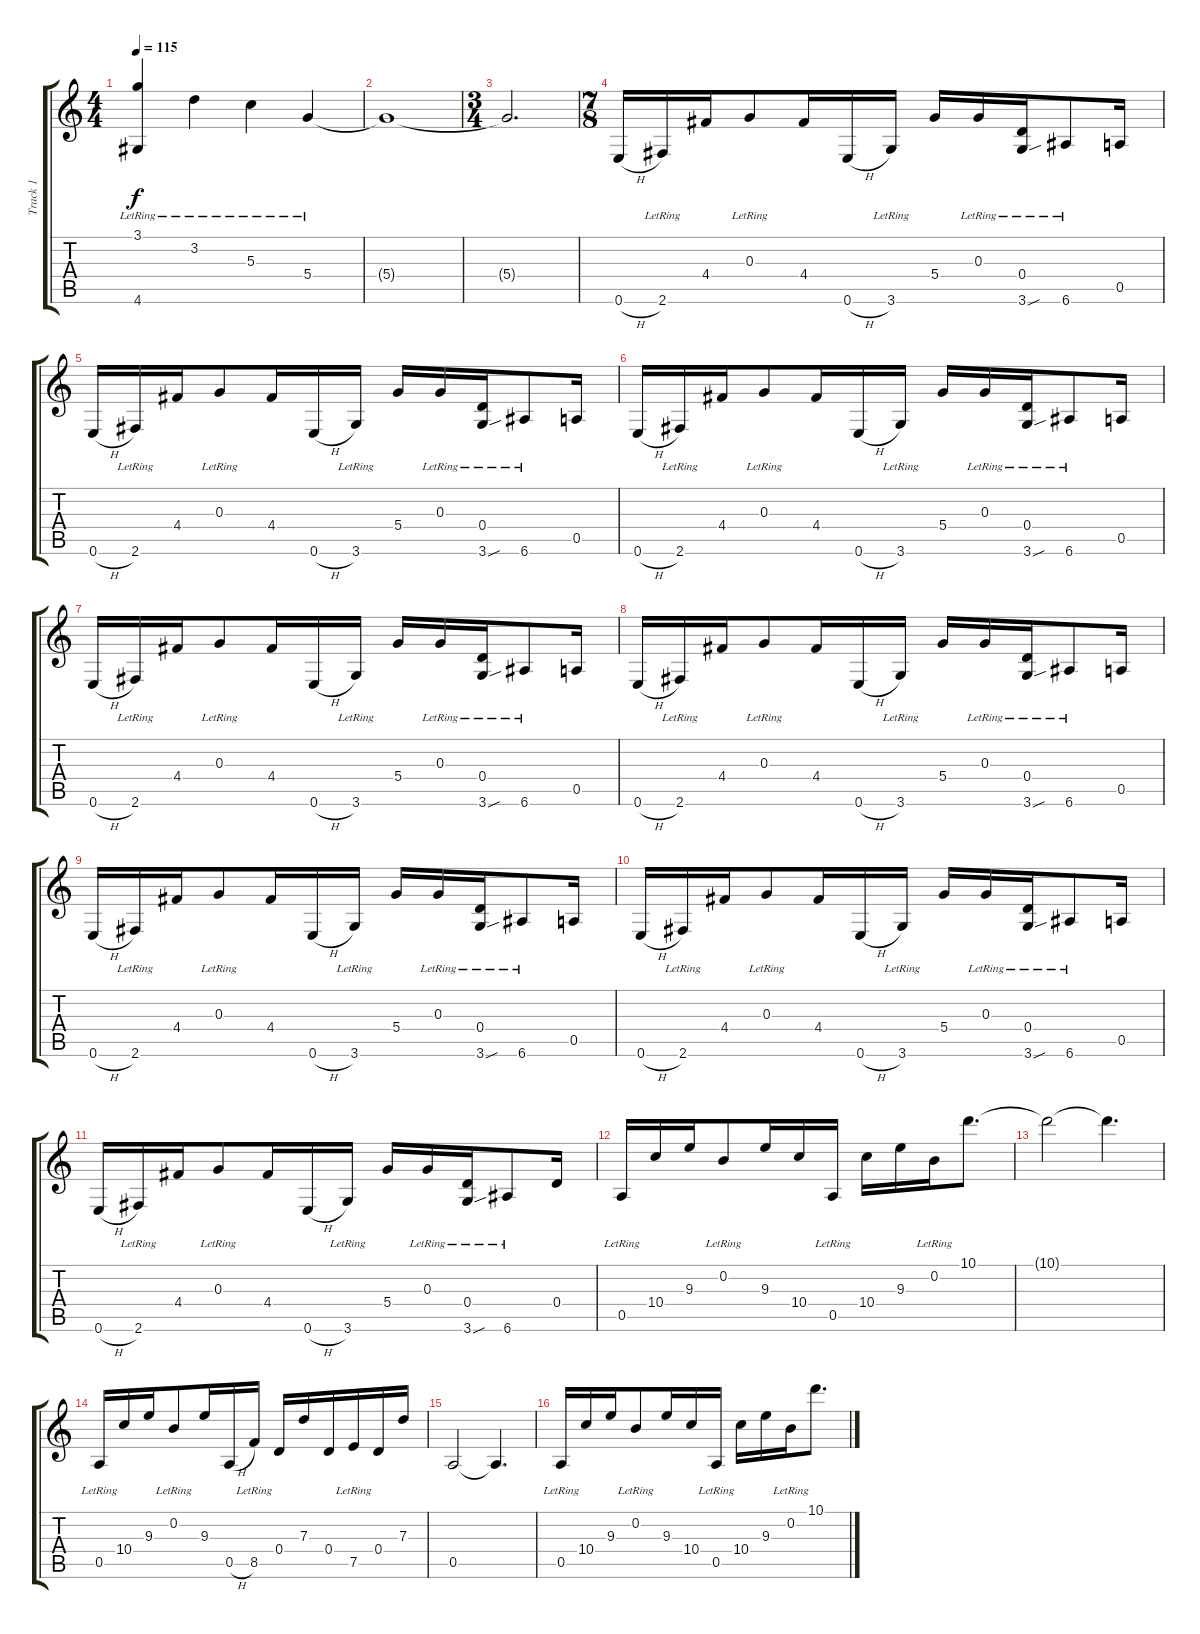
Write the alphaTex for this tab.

\track ("Track 1" "Track 1") {instrument acousticguitarsteel}
\staff {score tabs}
\tuning (E4 B3 G3 D3 A2 E2) {hide}
\ts (4 4)
\tempo 115
\clef g2
\ks c
(3.1{lr} 4.6{lr}).4{dy f} 3.2{lr}.4 5.3{lr}.4 5.4{lr}.4 |
5.4{t}.1 |
\ts (3 4)
5.4{t}.2{d} |
\ts (7 8)
0.6{h}.16 2.6{lr}.16 4.4.16 0.3{lr}.8 4.4.16 0.6{h}.16 3.6{lr}.16 5.4.16 0.3{lr}.16 (0.4{lr} 3.6{sou lr}).16 6.6{lr}.8 0.5.16 |
0.6{h}.16 2.6{lr}.16 4.4.16 0.3{lr}.8 4.4.16 0.6{h}.16 3.6{lr}.16 5.4.16 0.3{lr}.16 (0.4{lr} 3.6{sou lr}).16 6.6{lr}.8 0.5.16 |
0.6{h}.16 2.6{lr}.16 4.4.16 0.3{lr}.8 4.4.16 0.6{h}.16 3.6{lr}.16 5.4.16 0.3{lr}.16 (0.4{lr} 3.6{sou lr}).16 6.6{lr}.8 0.5.16 |
0.6{h}.16 2.6{lr}.16 4.4.16 0.3{lr}.8 4.4.16 0.6{h}.16 3.6{lr}.16 5.4.16 0.3{lr}.16 (0.4{lr} 3.6{sou lr}).16 6.6{lr}.8 0.5.16 |
0.6{h}.16 2.6{lr}.16 4.4.16 0.3{lr}.8 4.4.16 0.6{h}.16 3.6{lr}.16 5.4.16 0.3{lr}.16 (0.4{lr} 3.6{sou lr}).16 6.6{lr}.8 0.5.16 |
0.6{h}.16 2.6{lr}.16 4.4.16 0.3{lr}.8 4.4.16 0.6{h}.16 3.6{lr}.16 5.4.16 0.3{lr}.16 (0.4{lr} 3.6{sou lr}).16 6.6{lr}.8 0.5.16 |
0.6{h}.16 2.6{lr}.16 4.4.16 0.3{lr}.8 4.4.16 0.6{h}.16 3.6{lr}.16 5.4.16 0.3{lr}.16 (0.4{lr} 3.6{sou lr}).16 6.6{lr}.8 0.5.16 |
0.6{h}.16 2.6{lr}.16 4.4.16 0.3{lr}.8 4.4.16 0.6{h}.16 3.6{lr}.16 5.4.16 0.3{lr}.16 (0.4{lr} 3.6{sou lr}).16 6.6{lr}.8 0.4.16 |
0.5{lr}.16 10.4.16 9.3.16 0.2{lr}.8 9.3.16 10.4.16 0.5{lr}.16 10.4.16 9.3.16 0.2{lr}.16 10.1.8{d} |
10.1{t}.2 10.1{t}.4{d} |
0.5{lr}.16 10.4.16 9.3.16 0.2{lr}.8 9.3.16 0.5{h}.16 8.5{lr}.16 0.4.16 7.3.16 0.4.16 7.5{lr}.16 0.4.16 7.3.16 |
0.5.2 0.5{t}.4{d} |
0.5{lr}.16 10.4.16 9.3.16 0.2{lr}.8 9.3.16 10.4.16 0.5{lr}.16 10.4.16 9.3.16 0.2{lr}.16 10.1.8{d}
